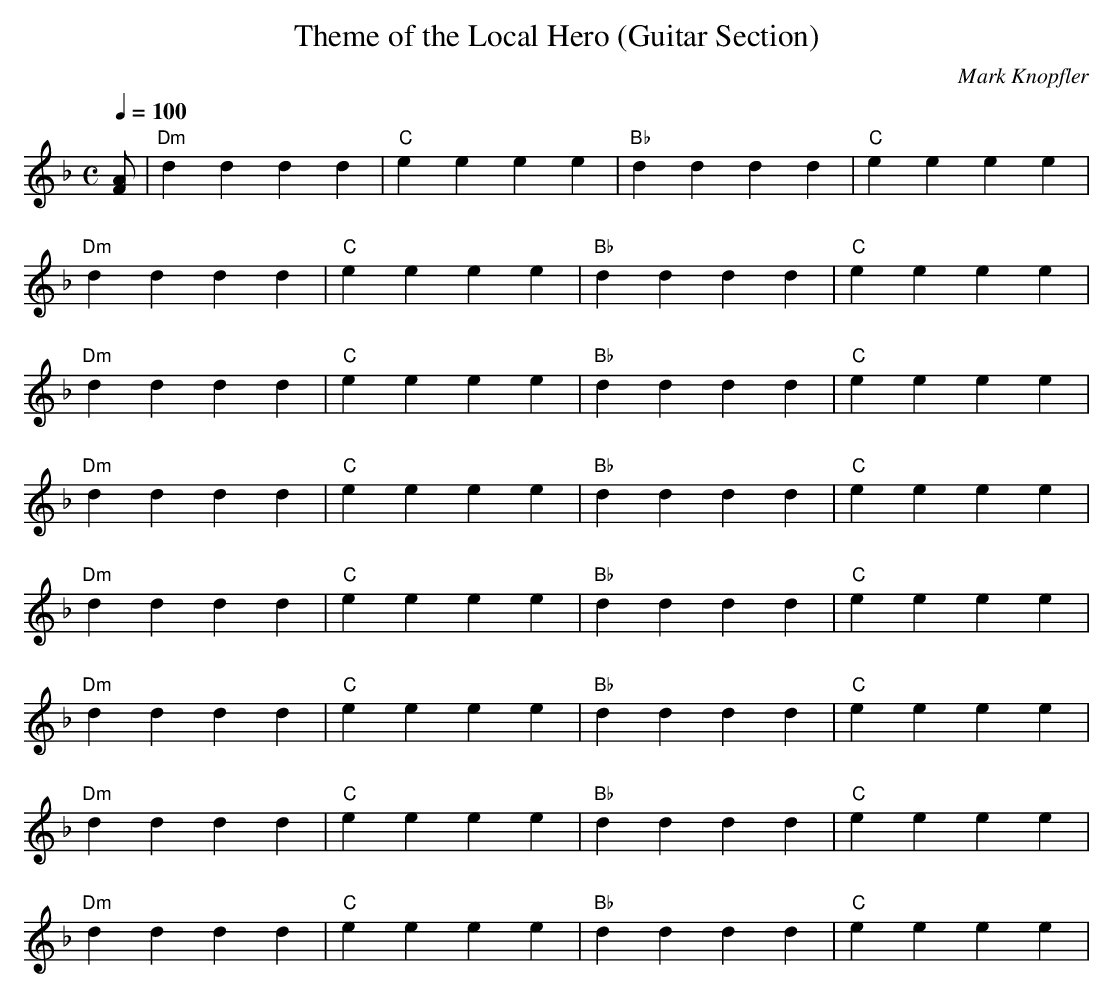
X:1
T:Theme of the Local Hero (Guitar Section)
C:Mark Knopfler
M:C
L:1/8
Q:1/4=100
K:Dm
[FA] | "Dm"d2d2d2d2 | "C"e2e2e2e2 | "Bb"d2d2d2d2 | "C"e2e2e2e2 |
"Dm"d2d2d2d2 | "C"e2e2e2e2 | "Bb"d2d2d2d2 | "C"e2e2e2e2 |
"Dm"d2d2d2d2 | "C"e2e2e2e2 | "Bb"d2d2d2d2 | "C"e2e2e2e2 |
"Dm"d2d2d2d2 | "C"e2e2e2e2 | "Bb"d2d2d2d2 | "C"e2e2e2e2 |
"Dm"d2d2d2d2 | "C"e2e2e2e2 | "Bb"d2d2d2d2 | "C"e2e2e2e2 |
"Dm"d2d2d2d2 | "C"e2e2e2e2 | "Bb"d2d2d2d2 | "C"e2e2e2e2 |
"Dm"d2d2d2d2 | "C"e2e2e2e2 | "Bb"d2d2d2d2 | "C"e2e2e2e2 |
"Dm"d2d2d2d2 | "C"e2e2e2e2 | "Bb"d2d2d2d2 | "C"e2e2e2e2 |
